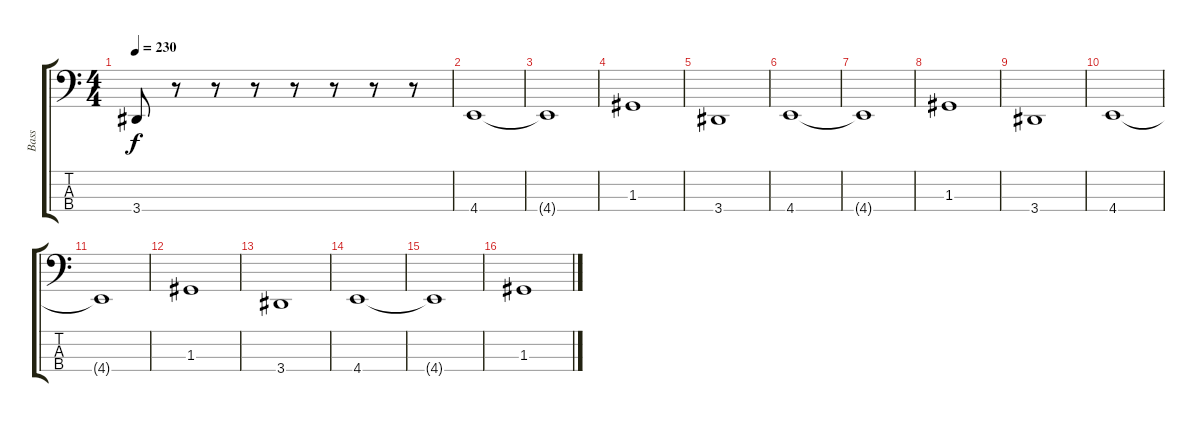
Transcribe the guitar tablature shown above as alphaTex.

\track ("Bass" "Bass") {instrument electricbasspick}
\staff {score tabs}
\tuning (F2 C2 G1 C1) {hide}
\ts (4 4)
\tempo 230
\clef f4
\ks c
3.4.8{dy f} r.8 r.8 r.8 r.8 r.8 r.8 r.8 |
4.4.1 |
4.4{t}.1 |
1.3.1 |
3.4.1 |
4.4.1 |
4.4{t}.1 |
1.3.1 |
3.4.1 |
4.4.1 |
4.4{t}.1 |
1.3.1 |
3.4.1 |
4.4.1 |
4.4{t}.1 |
1.3.1
